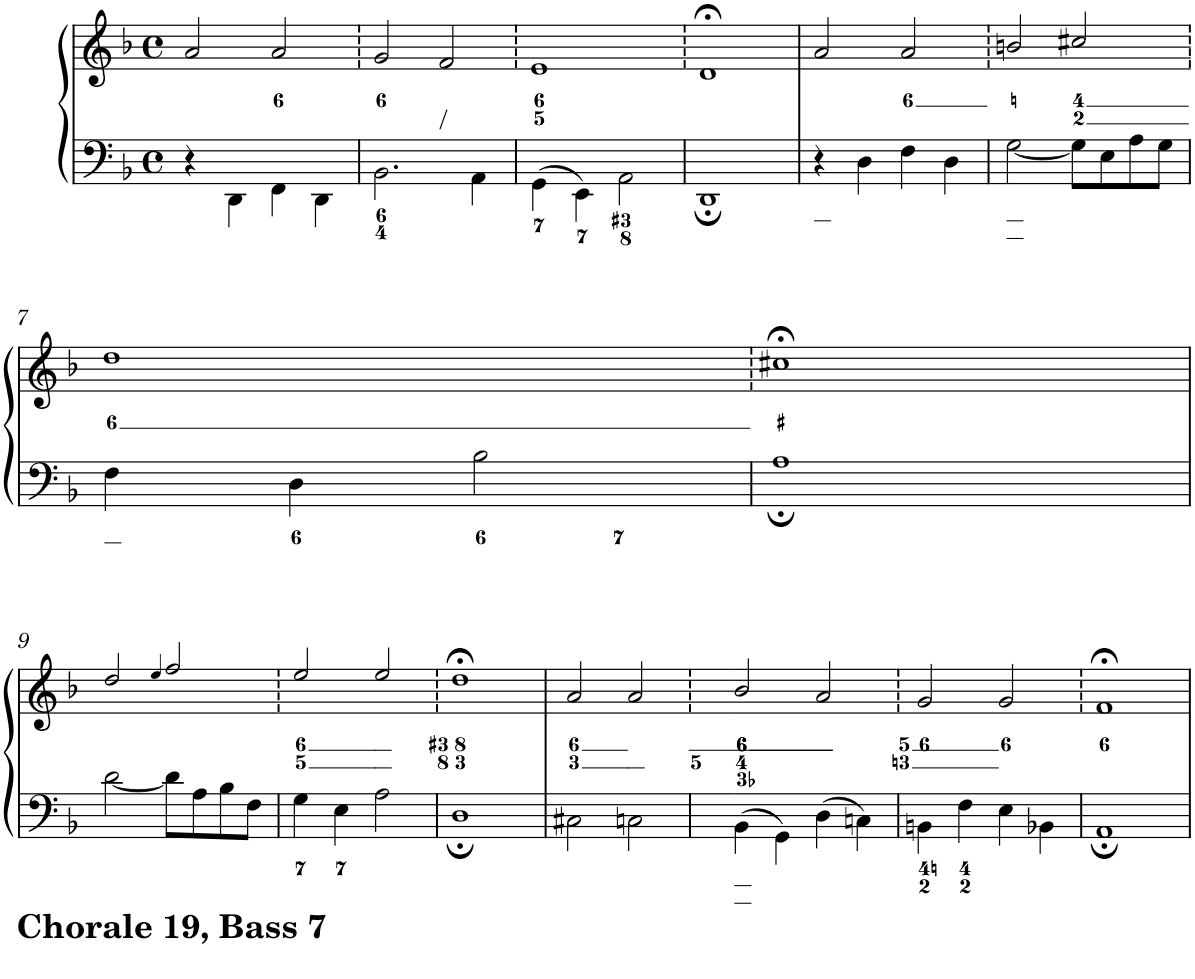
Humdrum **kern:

**kern	**kern
*part1	*part1
*staff2	*staff1
*I"Piano	*
*I'Pno.	*
*clefF4	*clefG2
*k[b-]	*k[b-]
*F:	*F:
*M4/4	*M4/4
*met(c)	*met(c)
=1	=1
4r	2a/
4DD\	.
4FF\	2a/
4DD\	.
=2	=2
2.BB-\	2g/
!	!LO:TX:a:t=/
.	2f/
4AA\	.
=3	=3
4GG\	1e
4EE\	.
2AA\	.
=4	=4
1DD;	1d;<
=5	=5
4r	2a/
4D\	.
4F\	2a/
4D\	.
=6	=6
[<2G\	2bn/
8G\L]	2cc#X/
8E\	.
8A\	.
8G\J	.
!!LO:LB:g=z
=7	=7
4F\	1dd
4D\	.
2B-\	.
=8	=8
1A;	1cc#X;<
!!LO:LB:g=z
=9	=9
[<2d\	2dd/
.	4qee/
8d\L]	2ff/
8A\	.
8B-\	.
8F\J	.
=10	=10
4G\	2ee/
4E\	.
2A\	2ee/
=11	=11
1D;	1dd;<
=12	=12
2C#X\	2a/
2Cn\	2a/
=13	=13
4BB-\	2b-/
4GG\	.
4D\	2a/
4Cn\	.
=14	=14
4BBn\	2g/
4F\	.
4E\	2g/
4BB-X\	.
=15	=15
1AA;	1f;<
=	=
*-	*-
